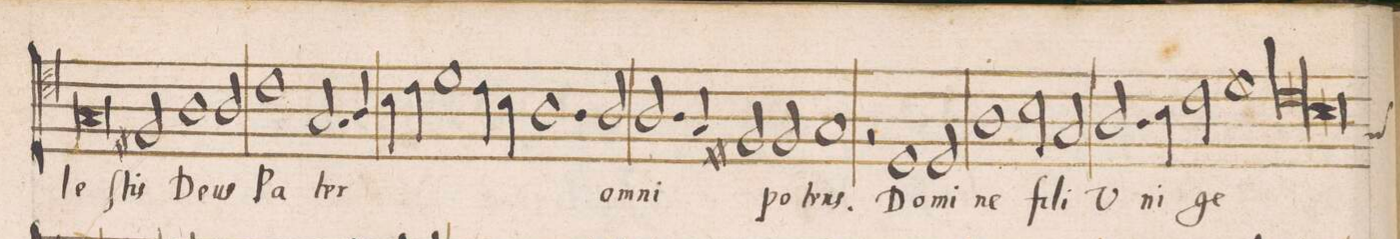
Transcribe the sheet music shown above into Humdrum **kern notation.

**kern	**text
*I"ALTVS	*
*clefC4	*
*k[]	*
*met(C|)	*
*M2/1	*
0G	-le-
=34-	=34-
2F#X/	-ſtis
1A/	De-
=35-	=35-
2A/	-us
1c	Pa-
=36-	=36-
2.G/	-ter
4A/	.
4B\	.
4c\	.
1d\	.
=37-	=37-
4c\	.
4B\	.
1.A	.
=38-	=38-
2A/	o-
2.A/	-mni-
4G/	.
=39-	=39-
2F#X/	.
2F#/	-po-
1G	-tens.
=40-	=40-
2r	.
1D	Do-
2D/	-mi-
=41-	=41-
1A	-ne
2B\	fi-
2G/	-li
=42-	=42-
2.A/	U-
4B\	-ni-
2c\	-ge-
1d\	.
=43-	=43-
*lig	*
1c	.
1B\	.
*Xlig	*
=44-	=44-
*custos:G	*
*-	*-
